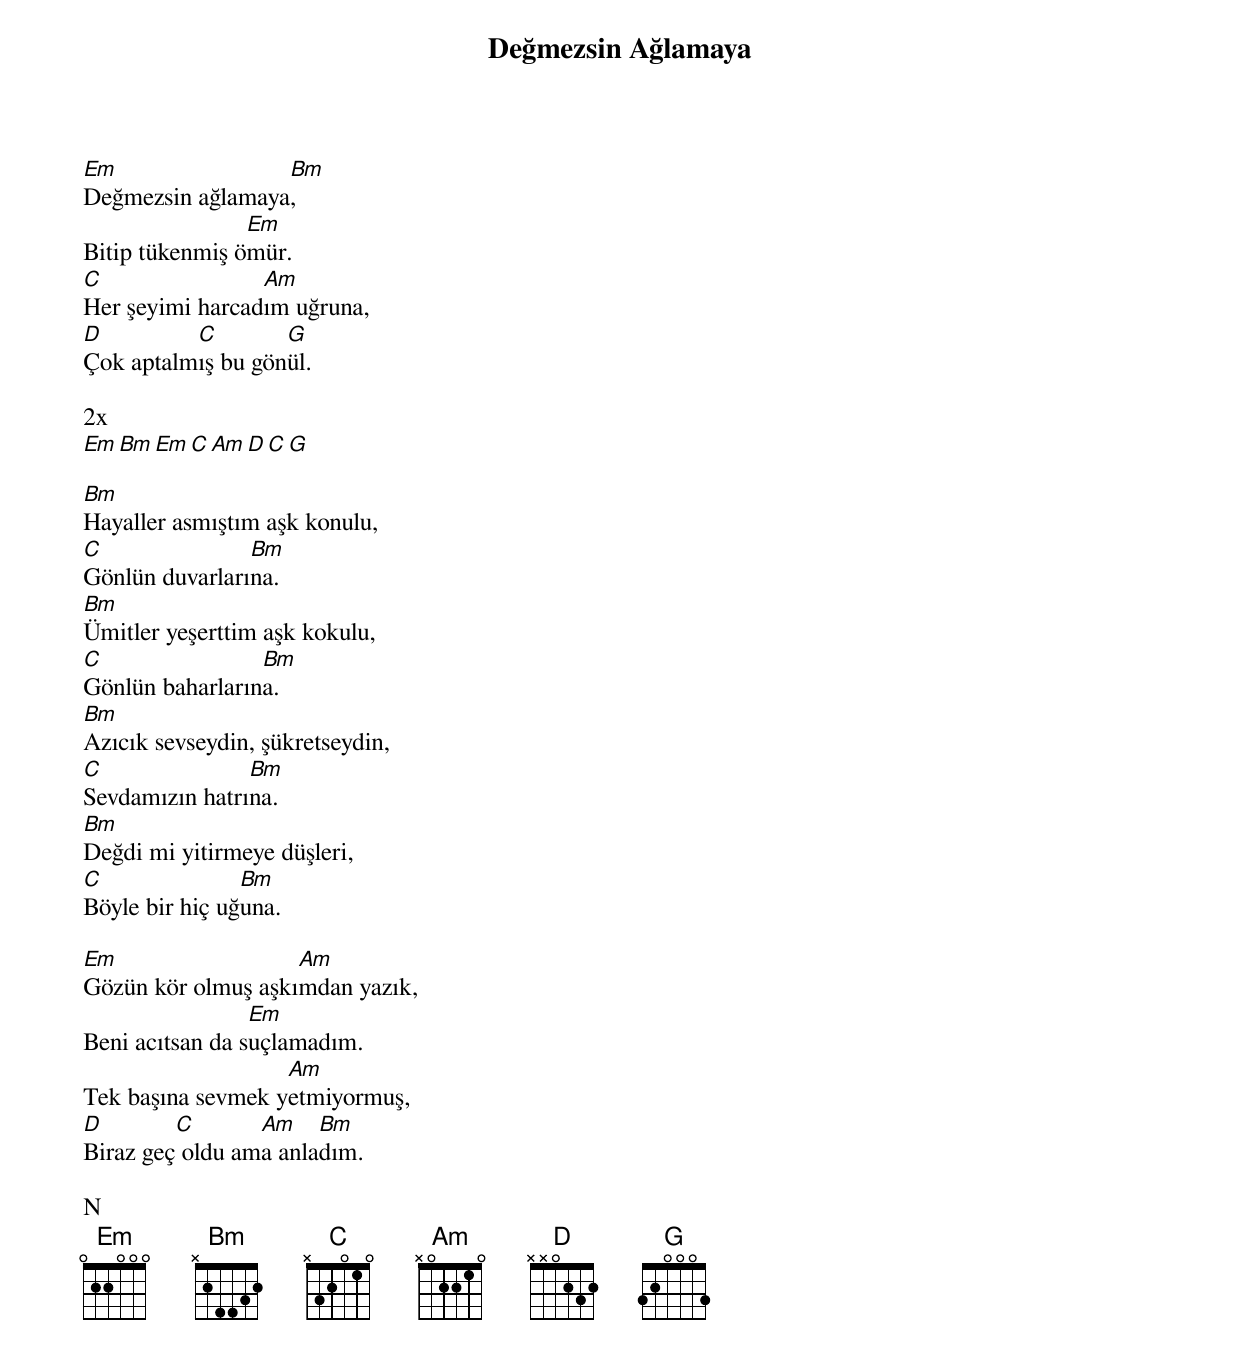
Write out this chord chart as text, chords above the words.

{title: Değmezsin Ağlamaya}
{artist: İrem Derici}

Em                Bm
Değmezsin ağlamaya,
                Em
Bitip tükenmiş ömür.
C                Am
Her şeyimi harcadım uğruna,
D         C        G
Çok aptalmış bu gönül.

2x
Em  Bm  Em  C  Am  D  C  G

Bm
Hayaller asmıştım aşk konulu,
C               Bm
Gönlün duvarlarına.
Bm
Ümitler yeşerttim aşk kokulu,
C                Bm
Gönlün baharlarına.
Bm
Azıcık sevseydin, şükretseydin,
C               Bm
Sevdamızın hatrına.
Bm
Değdi mi yitirmeye düşleri,
C               Bm
Böyle bir hiç uğuna.

Em                  Am
Gözün kör olmuş aşkımdan yazık,
                 Em
Beni acıtsan da suçlamadım.
                   Am
Tek başına sevmek yetmiyormuş,
D        C       Am    Bm
Biraz geç oldu ama anladım.

N
